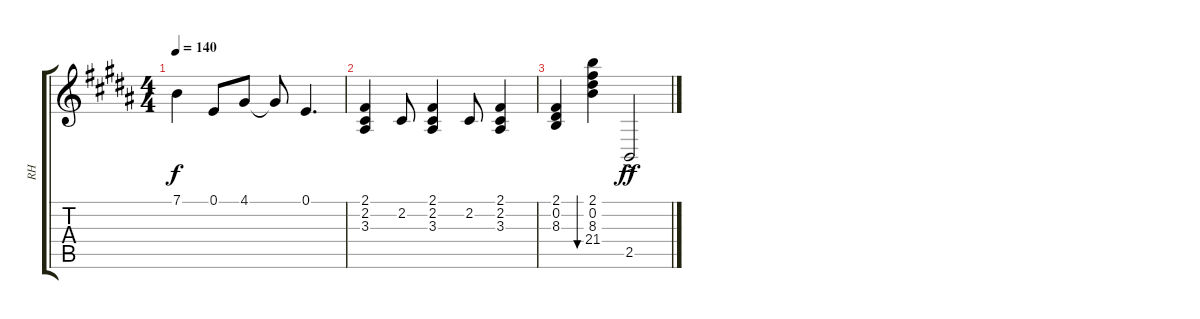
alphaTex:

\track ("RH" "RH") {instrument acousticgrandpiano}
\staff {score tabs}
\tuning (E4 B3 G3 D3 A2 E2) {hide}
\ts (4 4)
\tempo 140
\clef g2
\ks b
7.1.4{dy f} 0.1.8 4.1.8 4.1{t}.8 0.1.4{d} |
(2.1 2.2 3.3).4 2.2.8 (2.1 2.2 3.3).4 2.2.8 (2.1 2.2 3.3).4 |
(2.1 0.2 8.3).4 (2.1 0.2 8.3 21.4).4{bu 480 ot 8vb} 2.5{ac}.2{dy ff}
